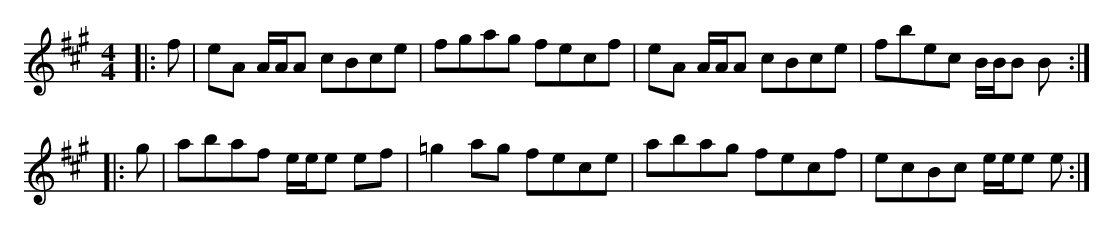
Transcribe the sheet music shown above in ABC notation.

X:1
M:4/4
K:A
|:f|eA A/A/A cBce|fgag fecf|eA A/A/A cBce|fbec B/B/B B:|
|:g|abaf e/e/e ef|=g2 ag fece|abag fecf|ecBc e/e/e e:|
